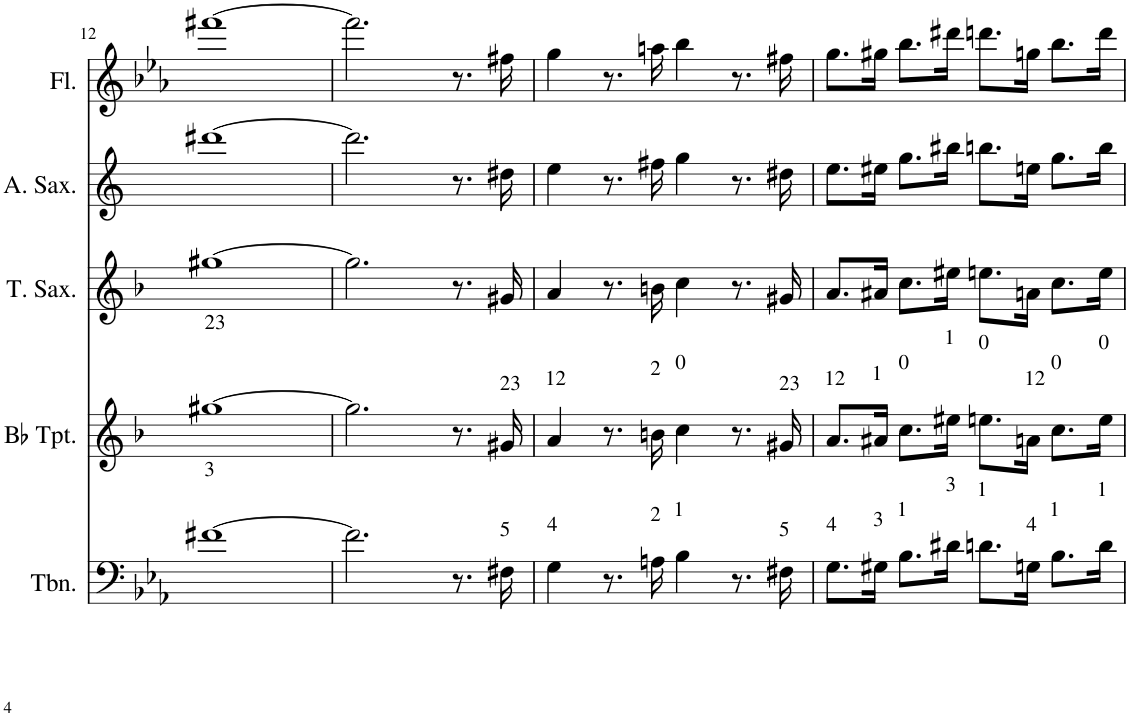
**kern	**kern	**kern	**kern	**kern
*part5	*part4	*part3	*part2	*part1
*staff5	*staff4	*staff3	*staff2	*staff1
*I"Trombone	*I"Bb Trumpet	*I"Tenor Saxophone	*I"Alto Saxophone	*I"Flute
*I'Tbn.	*I'Bb Tpt.	*I'T. Sax.	*I'A. Sax.	*I'Fl.
!!LO:PB:g=z
*clefF4	*clefG2	*clefG2	*clefG2	*clefG2
*	*Trd1c2	*Trd8c14	*Trd5c9	*
*k[b-e-a-]	*k[b-]	*k[b-]	*k[]	*k[b-e-a-]
*M4/4	*M4/4	*M4/4	*M4/4	*M4/4
*met(c)	*met(c)	*met(c)	*met(c)	*met(c)
=12	=12	=12	=12	=12
!	!LO:TX:a:t=23	!	!	!
!LO:TX:a:t=3	!	!	!	!
[1f#X	[1gg#X	[1gg#X	[1ddd#X	[1fff#X
=13	=13	=13	=13	=13
2.f#\]	2.gg#\]	2.gg#\]	2.ddd#\]	2.fff#\]
8.r	8.r	8.r	8.r	8.r
!	!LO:TX:a:t=23	!	!	!
!LO:TX:a:t=5	!	!	!	!
16F#X\	16g#X/	16g#X/	16dd#X\	16ff#X\
=14	=14	=14	=14	=14
!	!LO:TX:a:t=12	!	!	!
!LO:TX:a:t=4	!	!	!	!
4G\	4a/	4a/	4ee\	4gg\
8.r	8.r	8.r	8.r	8.r
!	!LO:TX:a:t=2	!	!	!
!LO:TX:a:t=2	!	!	!	!
16An\	16bn\	16bn\	16ff#X\	16aan\
!	!LO:TX:a:t=0	!	!	!
!LO:TX:a:t=1	!	!	!	!
4B-\	4cc\	4cc\	4gg\	4bb-\
8.r	8.r	8.r	8.r	8.r
!	!LO:TX:a:t=23	!	!	!
!LO:TX:a:t=5	!	!	!	!
16F#X\	16g#X/	16g#X/	16dd#X\	16ff#X\
=15	=15	=15	=15	=15
!	!LO:TX:a:t=12	!	!	!
!LO:TX:a:t=4	!	!	!	!
8.G\L	8.a/L	8.a/L	8.ee\L	8.gg\L
!	!LO:TX:a:t=1	!	!	!
!LO:TX:a:t=3	!	!	!	!
16G#X\Jk	16a#X/Jk	16a#X/Jk	16ee#X\Jk	16gg#X\Jk
!	!LO:TX:a:t=0	!	!	!
!LO:TX:a:t=1	!	!	!	!
8.B-\L	8.cc\L	8.cc\L	8.gg\L	8.bb-\L
!	!LO:TX:a:t=1	!	!	!
!LO:TX:a:t=3	!	!	!	!
16d#X\Jk	16ee#X\Jk	16ee#X\Jk	16bb#X\Jk	16ddd#X\Jk
!	!LO:TX:a:t=0	!	!	!
!LO:TX:a:t=1	!	!	!	!
8.dn\L	8.een\L	8.een\L	8.bbn\L	8.dddn\L
!	!LO:TX:a:t=12	!	!	!
!LO:TX:a:t=4	!	!	!	!
16Gn\Jk	16an\Jk	16an\Jk	16een\Jk	16ggn\Jk
!	!LO:TX:a:t=0	!	!	!
!LO:TX:a:t=1	!	!	!	!
8.B-\L	8.cc\L	8.cc\L	8.gg\L	8.bb-\L
!	!LO:TX:a:t=0	!	!	!
!LO:TX:a:t=1	!	!	!	!
16d\Jk	16ee\Jk	16ee\Jk	16bb\Jk	16ddd\Jk
=	=	=	=	=
*-	*-	*-	*-	*-
